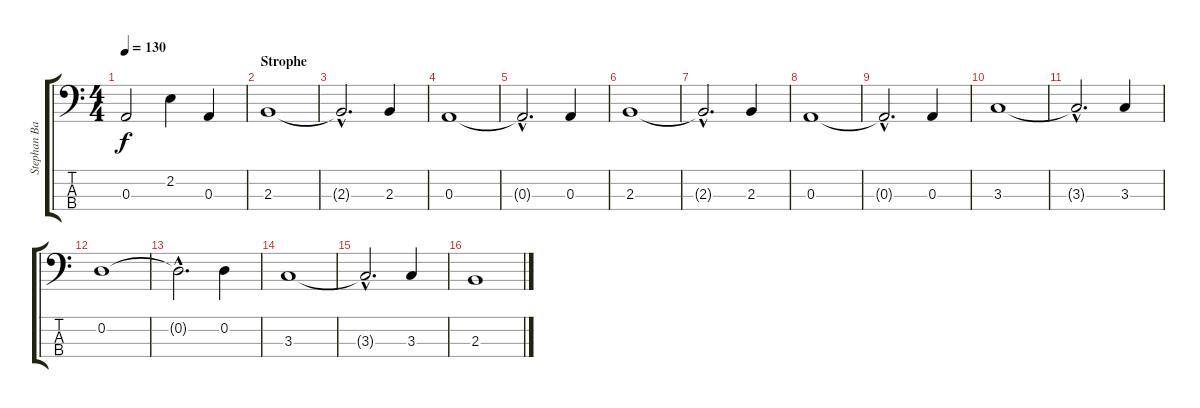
\track ("Stephan Bass" "Stephan Ba") {instrument electricbassfinger}
\staff {score tabs}
\tuning (G2 D2 A1 E1) {hide}
\ts (4 4)
\tempo 130
\clef f4
\ks c
0.3{t}.2{dy f} 2.2.4 0.3.4 |
\section ("" "Strophe")
2.3.1 |
2.3{hac t}.2{d} 2.3.4 |
0.3.1 |
0.3{hac t}.2{d} 0.3.4 |
2.3.1 |
2.3{hac t}.2{d} 2.3.4 |
0.3.1 |
0.3{hac t}.2{d} 0.3.4 |
3.3.1 |
3.3{hac t}.2{d} 3.3.4 |
0.2.1 |
0.2{hac t}.2{d} 0.2.4 |
3.3.1 |
3.3{hac t}.2{d} 3.3.4 |
2.3.1
